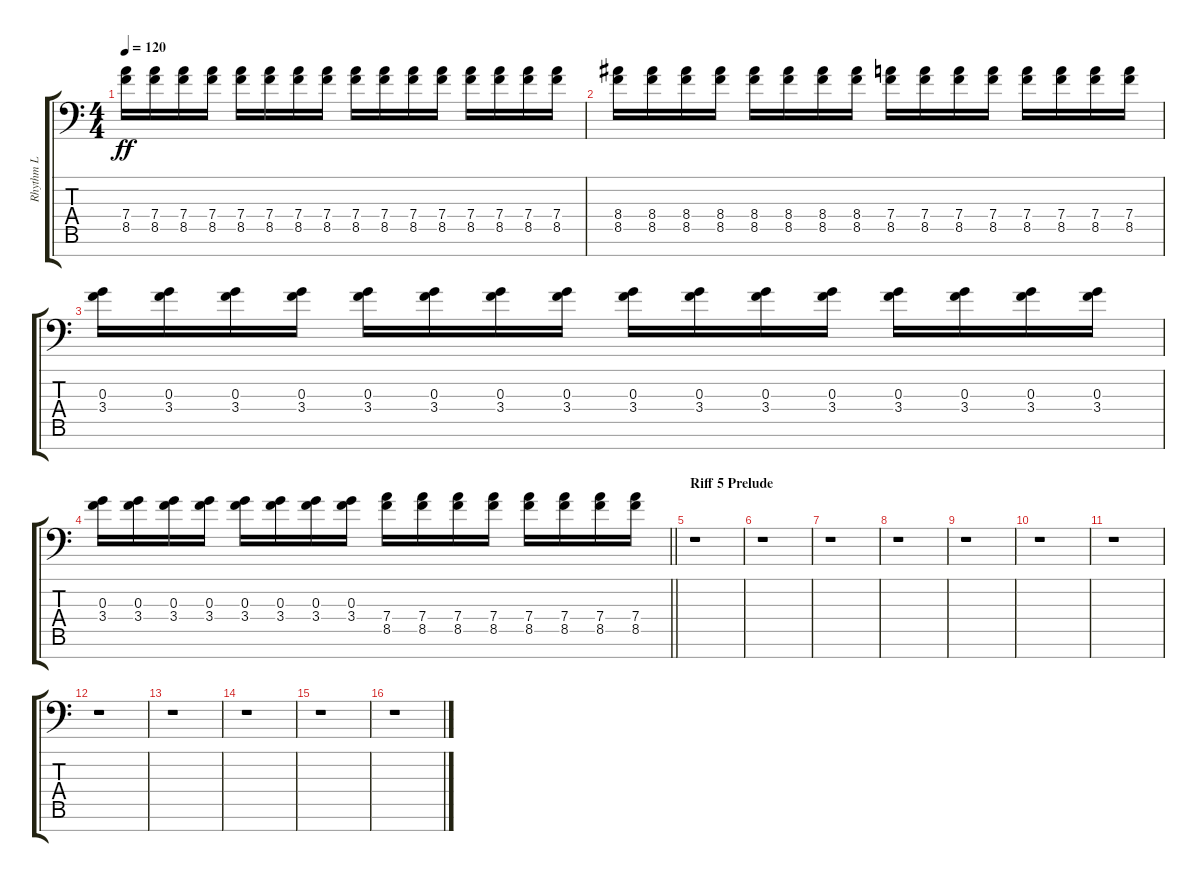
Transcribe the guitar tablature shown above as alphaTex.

\track ("Rhythm L" "Rhythm L") {instrument distortionguitar}
\staff {score tabs}
\tuning (E4 B3 G3 D3 A2 E2 A1) {hide}
\ts (4 4)
\tempo 120
\clef f4
\ks c
(7.4 8.5).16{dy ff} (7.4 8.5).16 (7.4 8.5).16 (7.4 8.5).16 (7.4 8.5).16 (7.4 8.5).16 (7.4 8.5).16 (7.4 8.5).16 (7.4 8.5).16 (7.4 8.5).16 (7.4 8.5).16 (7.4 8.5).16 (7.4 8.5).16 (7.4 8.5).16 (7.4 8.5).16 (7.4 8.5).16 |
(8.4 8.5).16 (8.4 8.5).16 (8.4 8.5).16 (8.4 8.5).16 (8.4 8.5).16 (8.4 8.5).16 (8.4 8.5).16 (8.4 8.5).16 (7.4 8.5).16 (7.4 8.5).16 (7.4 8.5).16 (7.4 8.5).16 (7.4 8.5).16 (7.4 8.5).16 (7.4 8.5).16 (7.4 8.5).16 |
(0.3 3.4).16 (0.3 3.4).16 (0.3 3.4).16 (0.3 3.4).16 (0.3 3.4).16 (0.3 3.4).16 (0.3 3.4).16 (0.3 3.4).16 (0.3 3.4).16 (0.3 3.4).16 (0.3 3.4).16 (0.3 3.4).16 (0.3 3.4).16 (0.3 3.4).16 (0.3 3.4).16 (0.3 3.4).16 |
\barLineRight lightlight
(0.3 3.4).16 (0.3 3.4).16 (0.3 3.4).16 (0.3 3.4).16 (0.3 3.4).16 (0.3 3.4).16 (0.3 3.4).16 (0.3 3.4).16 (7.4 8.5).16 (7.4 8.5).16 (7.4 8.5).16 (7.4 8.5).16 (7.4 8.5).16 (7.4 8.5).16 (7.4 8.5).16 (7.4 8.5).16 |
\section ("" "Riff 5 Prelude")
r.1 |
r.1 |
r.1 |
r.1 |
r.1 |
r.1 |
r.1 |
r.1 |
r.1 |
r.1 |
r.1 |
r.1
